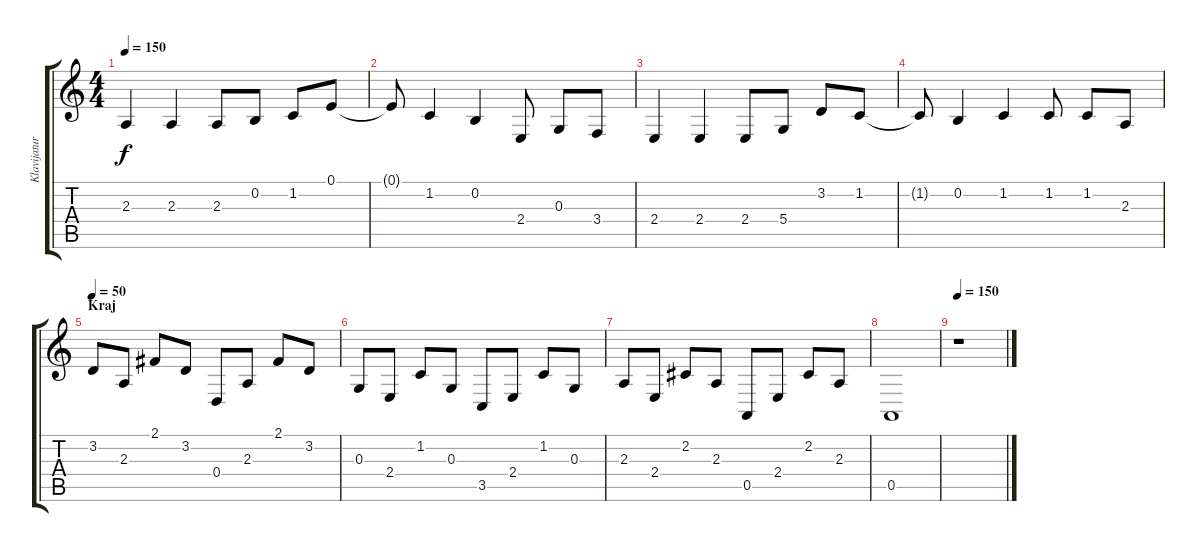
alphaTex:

\track ("Klavijature" "Klavijatur") {instrument orchestralharp}
\staff {score tabs}
\tuning (E4 B3 G3 D3 A2 E2) {hide}
\ts (4 4)
\tempo 150
\clef g2
\ks c
2.3.4{dy f} 2.3.4 2.3.8 0.2.8 1.2.8 0.1.8 |
0.1{t}.8 1.2.4 0.2.4 2.4.8 0.3.8 3.4.8 |
2.4.4 2.4.4 2.4.8 5.4.8 3.2.8 1.2.8 |
1.2{t}.8 0.2.4 1.2.4 1.2.8 1.2.8 2.3.8 |
\section ("" "Kraj")
\tempo 50
3.2.8 2.3.8 2.1.8 3.2.8 0.4.8 2.3.8 2.1.8 3.2.8 |
0.3.8 2.4.8 1.2.8 0.3.8 3.5.8 2.4.8 1.2.8 0.3.8 |
2.3.8 2.4.8 2.2.8 2.3.8 0.5.8 2.4.8 2.2.8 2.3.8 |
0.5.1 |
\tempo 150
r.1
